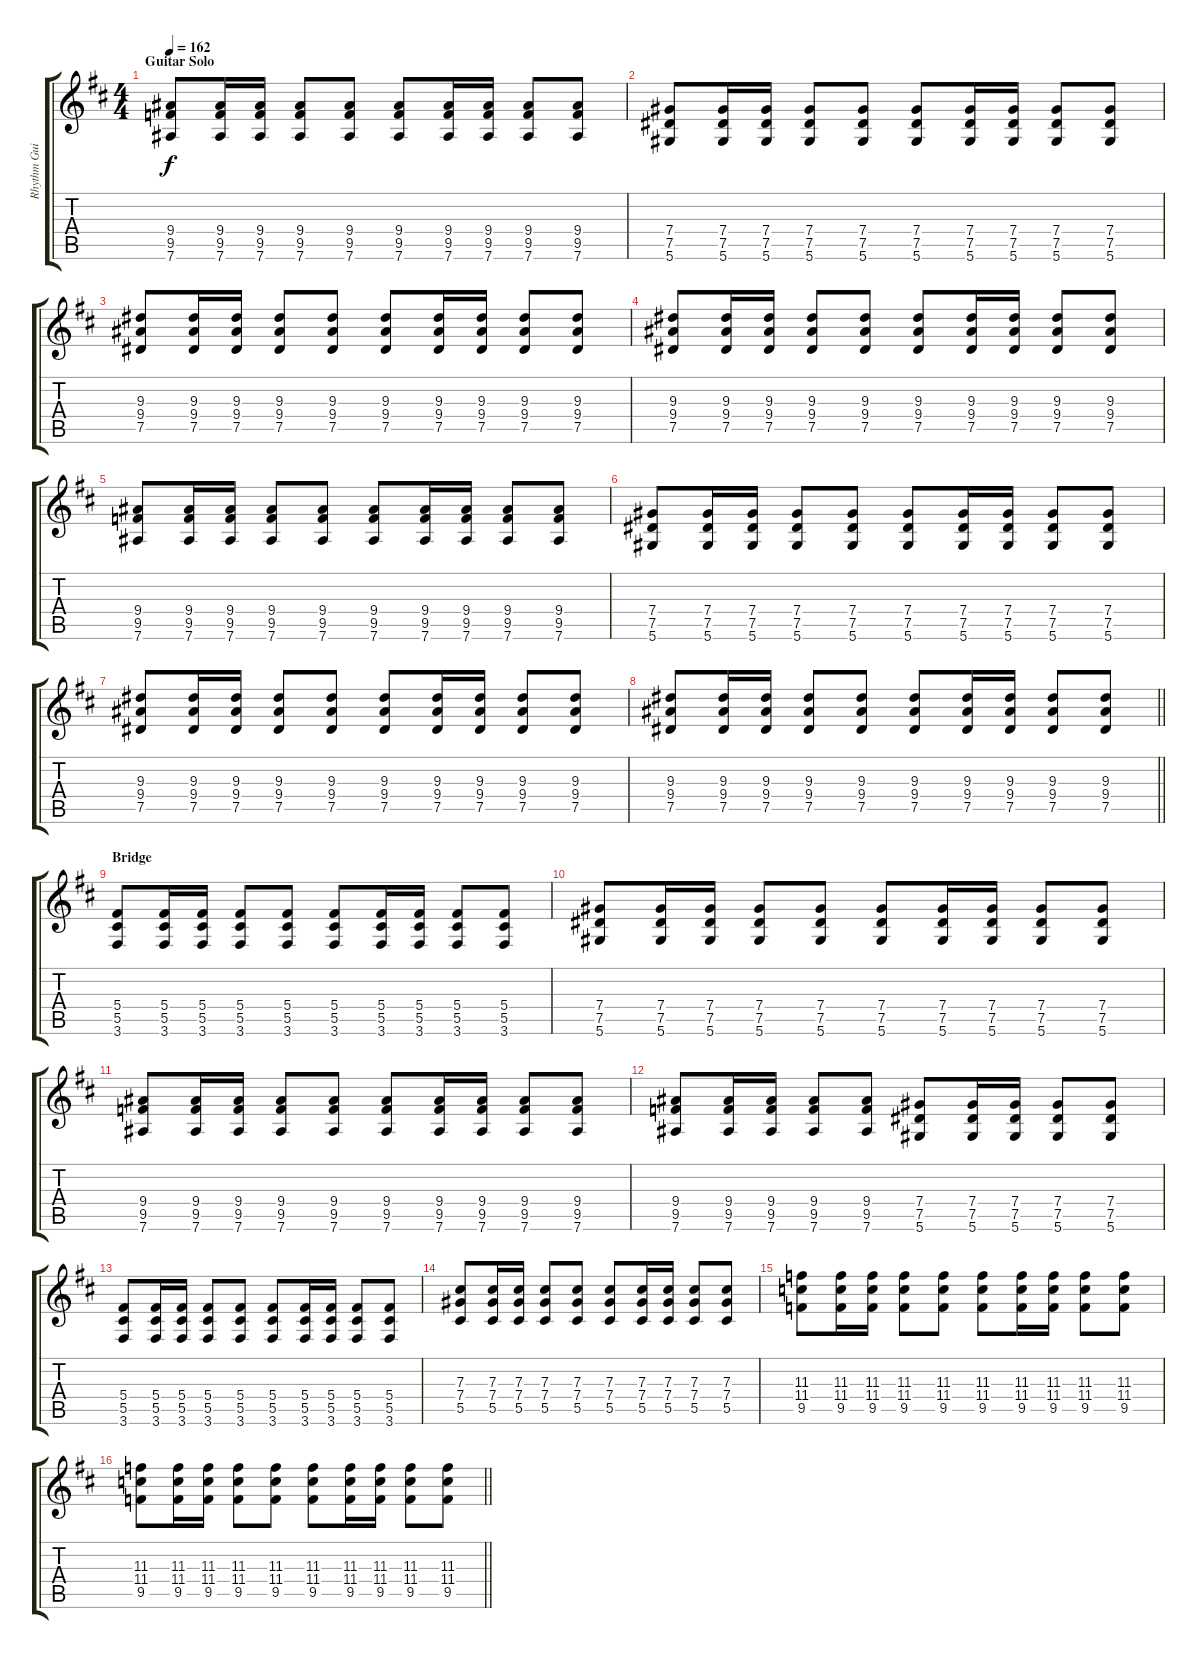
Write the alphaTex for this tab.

\track ("Rhythm Guitar" "Rhythm Gui") {instrument distortionguitar}
\staff {score tabs}
\tuning (Eb4 Bb3 Gb3 Db3 Ab2 Eb2) {hide}
\ts (4 4)
\section ("" "Guitar Solo")
\tempo 162
\clef g2
\ks d
(9.4 9.5 7.6).8{dy f} (9.4 9.5 7.6).16 (9.4 9.5 7.6).16 (9.4 9.5 7.6).8 (9.4 9.5 7.6).8 (9.4 9.5 7.6).8 (9.4 9.5 7.6).16 (9.4 9.5 7.6).16 (9.4 9.5 7.6).8 (9.4 9.5 7.6).8 |
(7.4 7.5 5.6).8 (7.4 7.5 5.6).16 (7.4 7.5 5.6).16 (7.4 7.5 5.6).8 (7.4 7.5 5.6).8 (7.4 7.5 5.6).8 (7.4 7.5 5.6).16 (7.4 7.5 5.6).16 (7.4 7.5 5.6).8 (7.4 7.5 5.6).8 |
(9.3 9.4 7.5).8 (9.3 9.4 7.5).16 (9.3 9.4 7.5).16 (9.3 9.4 7.5).8 (9.3 9.4 7.5).8 (9.3 9.4 7.5).8 (9.3 9.4 7.5).16 (9.3 9.4 7.5).16 (9.3 9.4 7.5).8 (9.3 9.4 7.5).8 |
(9.3 9.4 7.5).8 (9.3 9.4 7.5).16 (9.3 9.4 7.5).16 (9.3 9.4 7.5).8 (9.3 9.4 7.5).8 (9.3 9.4 7.5).8 (9.3 9.4 7.5).16 (9.3 9.4 7.5).16 (9.3 9.4 7.5).8 (9.3 9.4 7.5).8 |
(9.4 9.5 7.6).8 (9.4 9.5 7.6).16 (9.4 9.5 7.6).16 (9.4 9.5 7.6).8 (9.4 9.5 7.6).8 (9.4 9.5 7.6).8 (9.4 9.5 7.6).16 (9.4 9.5 7.6).16 (9.4 9.5 7.6).8 (9.4 9.5 7.6).8 |
(7.4 7.5 5.6).8 (7.4 7.5 5.6).16 (7.4 7.5 5.6).16 (7.4 7.5 5.6).8 (7.4 7.5 5.6).8 (7.4 7.5 5.6).8 (7.4 7.5 5.6).16 (7.4 7.5 5.6).16 (7.4 7.5 5.6).8 (7.4 7.5 5.6).8 |
(9.3 9.4 7.5).8 (9.3 9.4 7.5).16 (9.3 9.4 7.5).16 (9.3 9.4 7.5).8 (9.3 9.4 7.5).8 (9.3 9.4 7.5).8 (9.3 9.4 7.5).16 (9.3 9.4 7.5).16 (9.3 9.4 7.5).8 (9.3 9.4 7.5).8 |
\barLineRight lightlight
(9.3 9.4 7.5).8 (9.3 9.4 7.5).16 (9.3 9.4 7.5).16 (9.3 9.4 7.5).8 (9.3 9.4 7.5).8 (9.3 9.4 7.5).8 (9.3 9.4 7.5).16 (9.3 9.4 7.5).16 (9.3 9.4 7.5).8 (9.3 9.4 7.5).8 |
\section ("" "Bridge")
(5.4 5.5 3.6).8 (5.4 5.5 3.6).16 (5.4 5.5 3.6).16 (5.4 5.5 3.6).8 (5.4 5.5 3.6).8 (5.4 5.5 3.6).8 (5.4 5.5 3.6).16 (5.4 5.5 3.6).16 (5.4 5.5 3.6).8 (5.4 5.5 3.6).8 |
(7.4 7.5 5.6).8 (7.4 7.5 5.6).16 (7.4 7.5 5.6).16 (7.4 7.5 5.6).8 (7.4 7.5 5.6).8 (7.4 7.5 5.6).8 (7.4 7.5 5.6).16 (7.4 7.5 5.6).16 (7.4 7.5 5.6).8 (7.4 7.5 5.6).8 |
(9.4 9.5 7.6).8 (9.4 9.5 7.6).16 (9.4 9.5 7.6).16 (9.4 9.5 7.6).8 (9.4 9.5 7.6).8 (9.4 9.5 7.6).8 (9.4 9.5 7.6).16 (9.4 9.5 7.6).16 (9.4 9.5 7.6).8 (9.4 9.5 7.6).8 |
(9.4 9.5 7.6).8 (9.4 9.5 7.6).16 (9.4 9.5 7.6).16 (9.4 9.5 7.6).8 (9.4 9.5 7.6).8 (7.4 7.5 5.6).8 (7.4 7.5 5.6).16 (7.4 7.5 5.6).16 (7.4 7.5 5.6).8 (7.4 7.5 5.6).8 |
(5.4 5.5 3.6).8 (5.4 5.5 3.6).16 (5.4 5.5 3.6).16 (5.4 5.5 3.6).8 (5.4 5.5 3.6).8 (5.4 5.5 3.6).8 (5.4 5.5 3.6).16 (5.4 5.5 3.6).16 (5.4 5.5 3.6).8 (5.4 5.5 3.6).8 |
(7.3 7.4 5.5).8 (7.3 7.4 5.5).16 (7.3 7.4 5.5).16 (7.3 7.4 5.5).8 (7.3 7.4 5.5).8 (7.3 7.4 5.5).8 (7.3 7.4 5.5).16 (7.3 7.4 5.5).16 (7.3 7.4 5.5).8 (7.3 7.4 5.5).8 |
(11.3 11.4 9.5).8 (11.3 11.4 9.5).16 (11.3 11.4 9.5).16 (11.3 11.4 9.5).8 (11.3 11.4 9.5).8 (11.3 11.4 9.5).8 (11.3 11.4 9.5).16 (11.3 11.4 9.5).16 (11.3 11.4 9.5).8 (11.3 11.4 9.5).8 |
\barLineRight lightlight
(11.3 11.4 9.5).8 (11.3 11.4 9.5).16 (11.3 11.4 9.5).16 (11.3 11.4 9.5).8 (11.3 11.4 9.5).8 (11.3 11.4 9.5).8 (11.3 11.4 9.5).16 (11.3 11.4 9.5).16 (11.3 11.4 9.5).8 (11.3 11.4 9.5).8
